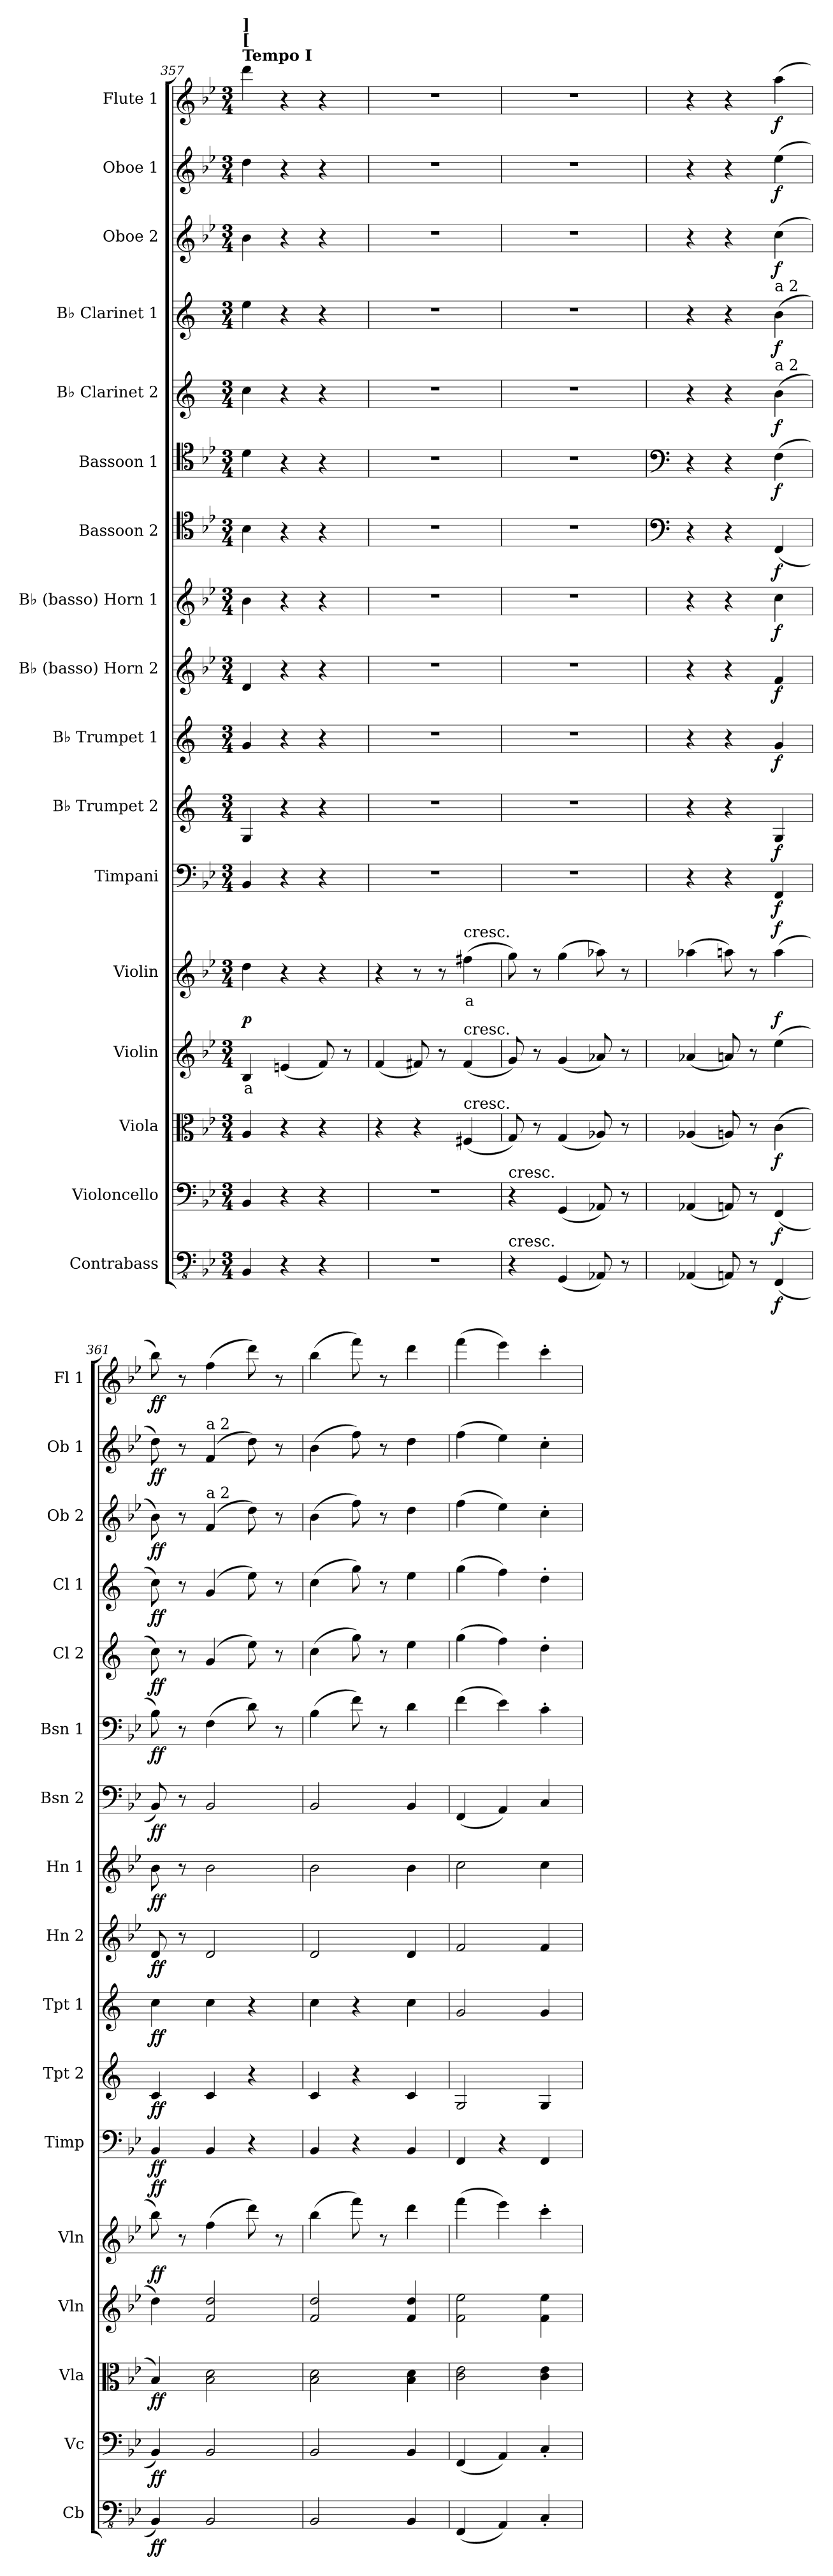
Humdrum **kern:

**kern	**dynam	**kern	**dynam	**kern	**dynam	**kern	**text	**dynam	**kern	**text	**dynam	**kern	**dynam	**kern	**dynam	**kern	**dynam	**kern	**dynam	**kern	**dynam	**kern	**dynam	**kern	**dynam	**kern	**dynam	**kern	**dynam	**kern	**dynam	**kern	**dynam	**kern	**dynam
*part17	*part17	*part16	*part16	*part15	*part15	*part14	*part14	*part14	*part13	*part13	*part13	*part12	*part12	*part11	*part11	*part10	*part10	*part9	*part9	*part8	*part8	*part7	*part7	*part6	*part6	*part5	*part5	*part4	*part4	*part3	*part3	*part2	*part2	*part1	*part1
*staff17	*staff17	*staff16	*staff16	*staff15	*staff15	*staff14	*staff14	*staff14	*staff13	*staff13	*staff13	*staff12	*staff12	*staff11	*staff11	*staff10	*staff10	*staff9	*staff9	*staff8	*staff8	*staff7	*staff7	*staff6	*staff6	*staff5	*staff5	*staff4	*staff4	*staff3	*staff3	*staff2	*staff2	*staff1	*staff1
*I"Contrabass	*	*I"Violoncello	*	*I"Viola	*	*I"Violin	*	*	*I"Violin	*	*	*I"Timpani	*	*I"B♭ Trumpet 2	*	*I"B♭ Trumpet 1	*	*I"B♭ (basso) Horn 2	*	*I"B♭ (basso) Horn 1	*	*I"Bassoon 2	*	*I"Bassoon 1	*	*I"B♭ Clarinet 2	*	*I"B♭ Clarinet 1	*	*I"Oboe 2	*	*I"Oboe 1	*	*I"Flute 1	*
*I'Cb	*	*I'Vc	*	*I'Vla	*	*I'Vln	*	*	*I'Vln	*	*	*I'Timp	*	*I'Tpt 2	*	*I'Tpt 1	*	*I'Hn 2	*	*I'Hn 1	*	*I'Bsn 2	*	*I'Bsn 1	*	*I'Cl 2	*	*I'Cl 1	*	*I'Ob 2	*	*I'Ob 1	*	*I'Fl 1	*
!!LO:PB:g=z
*clefFv4	*	*clefF4	*	*clefC3	*	*clefG2	*	*	*clefG2	*	*	*clefF4	*	*clefG2	*	*clefG2	*	*clefG2	*	*clefG2	*	*clefC4	*	*clefC4	*	*clefG2	*	*clefG2	*	*clefG2	*	*clefG2	*	*clefG2	*
*	*	*	*	*	*	*	*	*	*	*	*	*	*	*ITrd1c2	*	*ITrd1c2	*	*ITrd8c14	*	*ITrd8c14	*	*	*	*	*	*ITrd1c2	*	*ITrd1c2	*	*	*	*	*	*	*
*k[b-e-]	*	*k[b-e-]	*	*k[b-e-]	*	*k[b-e-]	*	*	*k[b-e-]	*	*	*k[b-e-]	*	*k[b-e-]	*	*k[b-e-]	*	*k[b-e-]	*	*k[b-e-]	*	*k[b-e-]	*	*k[b-e-]	*	*k[b-e-]	*	*k[b-e-]	*	*k[b-e-]	*	*k[b-e-]	*	*k[b-e-]	*
*M3/4	*	*M3/4	*	*M3/4	*	*M3/4	*	*	*M3/4	*	*	*M3/4	*	*M3/4	*	*M3/4	*	*M3/4	*	*M3/4	*	*M3/4	*	*M3/4	*	*M3/4	*	*M3/4	*	*M3/4	*	*M3/4	*	*M3/4	*
*MM300	*	*MM300	*	*MM300	*	*MM300	*	*	*MM300	*	*	*MM300	*	*MM300	*	*MM300	*	*MM300	*	*MM300	*	*MM300	*	*MM300	*	*MM300	*	*MM300	*	*MM300	*	*MM300	*	*MM300	*
=357	=357	=357	=357	=357	=357	=357	=357	=357	=357	=357	=357	=357	=357	=357	=357	=357	=357	=357	=357	=357	=357	=357	=357	=357	=357	=357	=357	=357	=357	=357	=357	=357	=357	=357	=357
!	!	!	!	!	!	!	!	!	!	!	!	!	!	!	!	!	!	!	!	!	!	!	!	!	!	!	!	!	!	!	!	!	!	!LO:TX:a:B:t=Tempo I	!
!	!	!	!	!	!	!	!	!	!	!	!	!	!	!	!	!	!	!	!	!	!	!	!	!	!	!	!	!	!	!	!	!	!	!LO:TX:a:B:t=[	!
!	!	!	!	!	!	!	!	!	!	!	!	!	!	!	!	!	!	!	!	!	!	!	!	!	!	!	!	!	!	!	!	!	!	!LO:TX:a:B:t=]	!
!	!	!	!	!	!	!	!LO:LY:b:color=#FF0000	!LO:DY:b	!	!	!	!	!	!	!	!	!	!	!	!	!	!	!	!	!	!	!	!	!	!	!	!	!	!	!
4BBB-/	.	4BB-/	.	4A/	.	4B-/	a	p	4dd\	.	.	4BB-/	.	4F/	.	4f/	.	4D/	.	4B-\	.	4B-\	.	4d\	.	4b-\	.	4dd\	.	4b-\	.	4dd\	.	4ddd\	.
4r	.	4r	.	4r	.	(<4en/	.	.	4r	.	.	4r	.	4r	.	4r	.	4r	.	4r	.	4r	.	4r	.	4r	.	4r	.	4r	.	4r	.	4r	.
4r	.	4r	.	4r	.	8f/)	.	.	4r	.	.	4r	.	4r	.	4r	.	4r	.	4r	.	4r	.	4r	.	4r	.	4r	.	4r	.	4r	.	4r	.
.	.	.	.	.	.	8r	.	.	.	.	.	.	.	.	.	.	.	.	.	.	.	.	.	.	.	.	.	.	.	.	.	.	.	.	.
=358	=358	=358	=358	=358	=358	=358	=358	=358	=358	=358	=358	=358	=358	=358	=358	=358	=358	=358	=358	=358	=358	=358	=358	=358	=358	=358	=358	=358	=358	=358	=358	=358	=358	=358	=358
2.r	.	2.r	.	4r	.	(<4f/	.	.	4r	.	.	2.r	.	2.r	.	2.r	.	2.r	.	2.r	.	2.r	.	2.r	.	2.r	.	2.r	.	2.r	.	2.r	.	2.r	.
.	.	.	.	4r	.	8f#X/)	.	.	8r	.	.	.	.	.	.	.	.	.	.	.	.	.	.	.	.	.	.	.	.	.	.	.	.	.	.
.	.	.	.	.	.	8r	.	.	8r	.	.	.	.	.	.	.	.	.	.	.	.	.	.	.	.	.	.	.	.	.	.	.	.	.	.
!	!	!	!	!	!	!	!	!	!LO:TX:a:t=cresc.	!	!	!	!	!	!	!	!	!	!	!	!	!	!	!	!	!	!	!	!	!	!	!	!	!	!
!	!	!	!	!	!	!LO:TX:a:t=cresc.	!	!	!	!	!	!	!	!	!	!	!	!	!	!	!	!	!	!	!	!	!	!	!	!	!	!	!	!	!
!	!	!	!	!LO:TX:a:t=cresc.	!	!	!	!	!	!	!	!	!	!	!	!	!	!	!	!	!	!	!	!	!	!	!	!	!	!	!	!	!	!	!
!	!	!	!	!	!	!	!	!	!	!LO:LY:b:color=#FF0000	!	!	!	!	!	!	!	!	!	!	!	!	!	!	!	!	!	!	!	!	!	!	!	!	!
.	.	.	.	(<4F#X/	.	(<4f#/	.	.	(>4ff#X\	a	.	.	.	.	.	.	.	.	.	.	.	.	.	.	.	.	.	.	.	.	.	.	.	.	.
=359	=359	=359	=359	=359	=359	=359	=359	=359	=359	=359	=359	=359	=359	=359	=359	=359	=359	=359	=359	=359	=359	=359	=359	=359	=359	=359	=359	=359	=359	=359	=359	=359	=359	=359	=359
!	!	!LO:TX:a:t=cresc.	!	!	!	!	!	!	!	!	!	!	!	!	!	!	!	!	!	!	!	!	!	!	!	!	!	!	!	!	!	!	!	!	!
!LO:TX:a:t=cresc.	!	!	!	!	!	!	!	!	!	!	!	!	!	!	!	!	!	!	!	!	!	!	!	!	!	!	!	!	!	!	!	!	!	!	!
4r	.	4r	.	8G/)	.	8g/)	.	.	8gg\)	.	.	2.r	.	2.r	.	2.r	.	2.r	.	2.r	.	2.r	.	2.r	.	2.r	.	2.r	.	2.r	.	2.r	.	2.r	.
.	.	.	.	8r	.	8r	.	.	8r	.	.	.	.	.	.	.	.	.	.	.	.	.	.	.	.	.	.	.	.	.	.	.	.	.	.
(<4GGG/	.	(<4GG/	.	(<4G/	.	(<4g/	.	.	(>4gg\	.	.	.	.	.	.	.	.	.	.	.	.	.	.	.	.	.	.	.	.	.	.	.	.	.	.
8AAA-X/)	.	8AA-X/)	.	8A-X/)	.	8a-X/)	.	.	8aa-X\)	.	.	.	.	.	.	.	.	.	.	.	.	.	.	.	.	.	.	.	.	.	.	.	.	.	.
8r	.	8r	.	8r	.	8r	.	.	8r	.	.	.	.	.	.	.	.	.	.	.	.	.	.	.	.	.	.	.	.	.	.	.	.	.	.
=360	=360	=360	=360	=360	=360	=360	=360	=360	=360	=360	=360	=360	=360	=360	=360	=360	=360	=360	=360	=360	=360	=360	=360	=360	=360	=360	=360	=360	=360	=360	=360	=360	=360	=360	=360
*	*	*	*	*	*	*	*	*	*	*	*	*	*	*	*	*	*	*	*	*	*	*clefF4	*	*clefF4	*	*	*	*	*	*	*	*	*	*	*
(<4AAA-X/	.	(<4AA-X/	.	(<4A-X/	.	(<4a-X/	.	.	(>4aa-X\	.	.	4r	.	4r	.	4r	.	4r	.	4r	.	4r	.	4r	.	4r	.	4r	.	4r	.	4r	.	4r	.
8AAAn/)	.	8AAn/)	.	8An/)	.	8an/)	.	.	8aan\)	.	.	4r	.	4r	.	4r	.	4r	.	4r	.	4r	.	4r	.	4r	.	4r	.	4r	.	4r	.	4r	.
8r	.	8r	.	8r	.	8r	.	.	8r	.	.	.	.	.	.	.	.	.	.	.	.	.	.	.	.	.	.	.	.	.	.	.	.	.	.
!	!	!	!	!	!	!	!	!	!	!	!	!	!	!	!	!	!	!	!	!	!	!	!	!	!	!	!	!LO:TX:a:t=a 2	!	!	!	!	!	!	!
!	!	!	!	!	!	!	!	!	!	!	!	!	!	!	!	!	!	!	!	!	!	!	!	!	!	!LO:TX:a:t=a 2	!	!	!	!	!	!	!	!	!
!	!LO:DY:b	!	!LO:DY:b	!	!LO:DY:b	!	!	!LO:DY:b	!	!	!LO:DY:b	!	!LO:DY:b	!	!LO:DY:b	!	!LO:DY:b	!	!LO:DY:b	!	!LO:DY:b	!	!LO:DY:b	!	!LO:DY:b	!	!LO:DY:b	!	!LO:DY:b	!	!LO:DY:b	!	!LO:DY:b	!	!LO:DY:b
(<4FFF/	f	(<4FF/	f	(>4c\	f	(>4ee-\	.	f	(>4aa\	.	f	4FF/	f	4F/	f	4f/	f	4F/	f	4c\	f	(<4FF/	f	(>4F\	f	(>4a\	f	(>4a\	f	(>4cc\	f	(>4ee-\	f	(>4aa\	f
=361	=361	=361	=361	=361	=361	=361	=361	=361	=361	=361	=361	=361	=361	=361	=361	=361	=361	=361	=361	=361	=361	=361	=361	=361	=361	=361	=361	=361	=361	=361	=361	=361	=361	=361	=361
!	!LO:DY:b	!	!LO:DY:b	!	!LO:DY:b	!	!	!LO:DY:b	!	!	!LO:DY:b	!	!LO:DY:b	!	!LO:DY:b	!	!LO:DY:b	!	!LO:DY:b	!	!LO:DY:b	!	!LO:DY:b	!	!LO:DY:b	!	!LO:DY:b	!	!LO:DY:b	!	!LO:DY:b	!	!LO:DY:b	!	!LO:DY:b
4BBB-/)	ff	4BB-/)	ff	4B-/)	ff	4dd\)	.	ff	8bb-\)	.	ff	4BB-/	ff	4B-/	ff	4b-\	ff	8D/	ff	8B-\	ff	8BB-/)	ff	8B-\)	ff	8b-\)	ff	8b-\)	ff	8b-\)	ff	8dd\)	ff	8bb-\)	ff
.	.	.	.	.	.	.	.	.	8r	.	.	.	.	.	.	.	.	8r	.	8r	.	8r	.	8r	.	8r	.	8r	.	8r	.	8r	.	8r	.
!	!	!	!	!	!	!	!	!	!	!	!	!	!	!	!	!	!	!	!	!	!	!	!	!	!	!	!	!	!	!	!	!LO:TX:a:t=a 2	!	!	!
!	!	!	!	!	!	!	!	!	!	!	!	!	!	!	!	!	!	!	!	!	!	!	!	!	!	!	!	!	!	!LO:TX:a:t=a 2	!	!	!	!	!
2BBB-/	.	2BB-/	.	2B-\ 2d\	.	2f/ 2dd/	.	.	(>4ff\	.	.	4BB-/	.	4B-/	.	4b-\	.	2D/	.	2B-\	.	2BB-/	.	(>4F\	.	(>4f/	.	(>4f/	.	(>4f/	.	(>4f/	.	(>4ff\	.
.	.	.	.	.	.	.	.	.	8ddd\)	.	.	4r	.	4r	.	4r	.	.	.	.	.	.	.	8d\)	.	8dd\)	.	8dd\)	.	8dd\)	.	8dd\)	.	8ddd\)	.
.	.	.	.	.	.	.	.	.	8r	.	.	.	.	.	.	.	.	.	.	.	.	.	.	8r	.	8r	.	8r	.	8r	.	8r	.	8r	.
=362	=362	=362	=362	=362	=362	=362	=362	=362	=362	=362	=362	=362	=362	=362	=362	=362	=362	=362	=362	=362	=362	=362	=362	=362	=362	=362	=362	=362	=362	=362	=362	=362	=362	=362	=362
2BBB-/	.	2BB-/	.	2B-\ 2d\	.	2f/ 2dd/	.	.	(>4bb-\	.	.	4BB-/	.	4B-/	.	4b-\	.	2D/	.	2B-\	.	2BB-/	.	(>4B-\	.	(>4b-\	.	(>4b-\	.	(>4b-\	.	(>4b-\	.	(>4bb-\	.
.	.	.	.	.	.	.	.	.	8fff\)	.	.	4r	.	4r	.	4r	.	.	.	.	.	.	.	8f\)	.	8ff\)	.	8ff\)	.	8ff\)	.	8ff\)	.	8fff\)	.
.	.	.	.	.	.	.	.	.	8r	.	.	.	.	.	.	.	.	.	.	.	.	.	.	8r	.	8r	.	8r	.	8r	.	8r	.	8r	.
4BBB-/	.	4BB-/	.	4B-\ 4d\	.	4f/ 4dd/	.	.	4ddd\	.	.	4BB-/	.	4B-/	.	4b-\	.	4D/	.	4B-\	.	4BB-/	.	4d\	.	4dd\	.	4dd\	.	4dd\	.	4dd\	.	4ddd\	.
=363	=363	=363	=363	=363	=363	=363	=363	=363	=363	=363	=363	=363	=363	=363	=363	=363	=363	=363	=363	=363	=363	=363	=363	=363	=363	=363	=363	=363	=363	=363	=363	=363	=363	=363	=363
(<4FFF/	.	(<4FF/	.	2c\ 2e-\	.	2f\ 2ee-\	.	.	(>4fff\	.	.	4FF/	.	2F/	.	2f/	.	2F/	.	2c\	.	(<4FF/	.	(>4f\	.	(>4ff\	.	(>4ff\	.	(>4ff\	.	(>4ff\	.	(>4fff\	.
4AAA/)	.	4AA/)	.	.	.	.	.	.	4eee-\)	.	.	4r	.	.	.	.	.	.	.	.	.	4AA/)	.	4e-\)	.	4ee-\)	.	4ee-\)	.	4ee-\)	.	4ee-\)	.	4eee-\)	.
4CC'/	.	4C'/	.	4c\ 4e-\	.	4f\ 4ee-\	.	.	4ccc'\	.	.	4FF/	.	4F/	.	4f/	.	4F/	.	4c\	.	4C/	.	4c'\	.	4cc'\	.	4cc'\	.	4cc'\	.	4cc'\	.	4ccc'\	.
=	=	=	=	=	=	=	=	=	=	=	=	=	=	=	=	=	=	=	=	=	=	=	=	=	=	=	=	=	=	=	=	=	=	=	=
*-	*-	*-	*-	*-	*-	*-	*-	*-	*-	*-	*-	*-	*-	*-	*-	*-	*-	*-	*-	*-	*-	*-	*-	*-	*-	*-	*-	*-	*-	*-	*-	*-	*-	*-	*-
